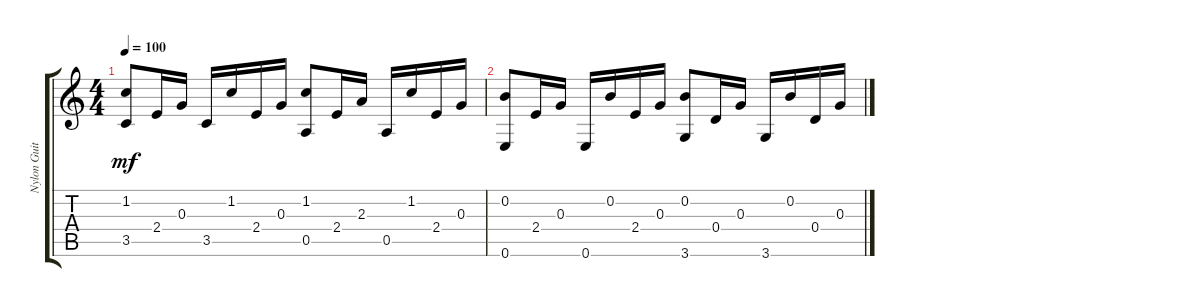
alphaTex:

\track ("Nylon Guitar" "Nylon Guit") {instrument acousticguitarnylon}
\staff {score tabs}
\tuning (E4 B3 G3 D3 A2 E2) {hide}
\ts (4 4)
\tempo 100
\clef g2
\ks c
(1.2 3.5).8{dy mf instrument acousticguitarnylon} 2.4.16 0.3.16 3.5.16 1.2.16 2.4.16 0.3.16 (1.2 0.5).8 2.4.16 2.3.16 0.5.16 1.2.16 2.4.16 0.3.16 |
(0.2 0.6).8 2.4.16 0.3.16 0.6.16 0.2.16 2.4.16 0.3.16 (0.2 3.6).8 0.4.16 0.3.16 3.6.16 0.2.16 0.4.16 0.3.16
